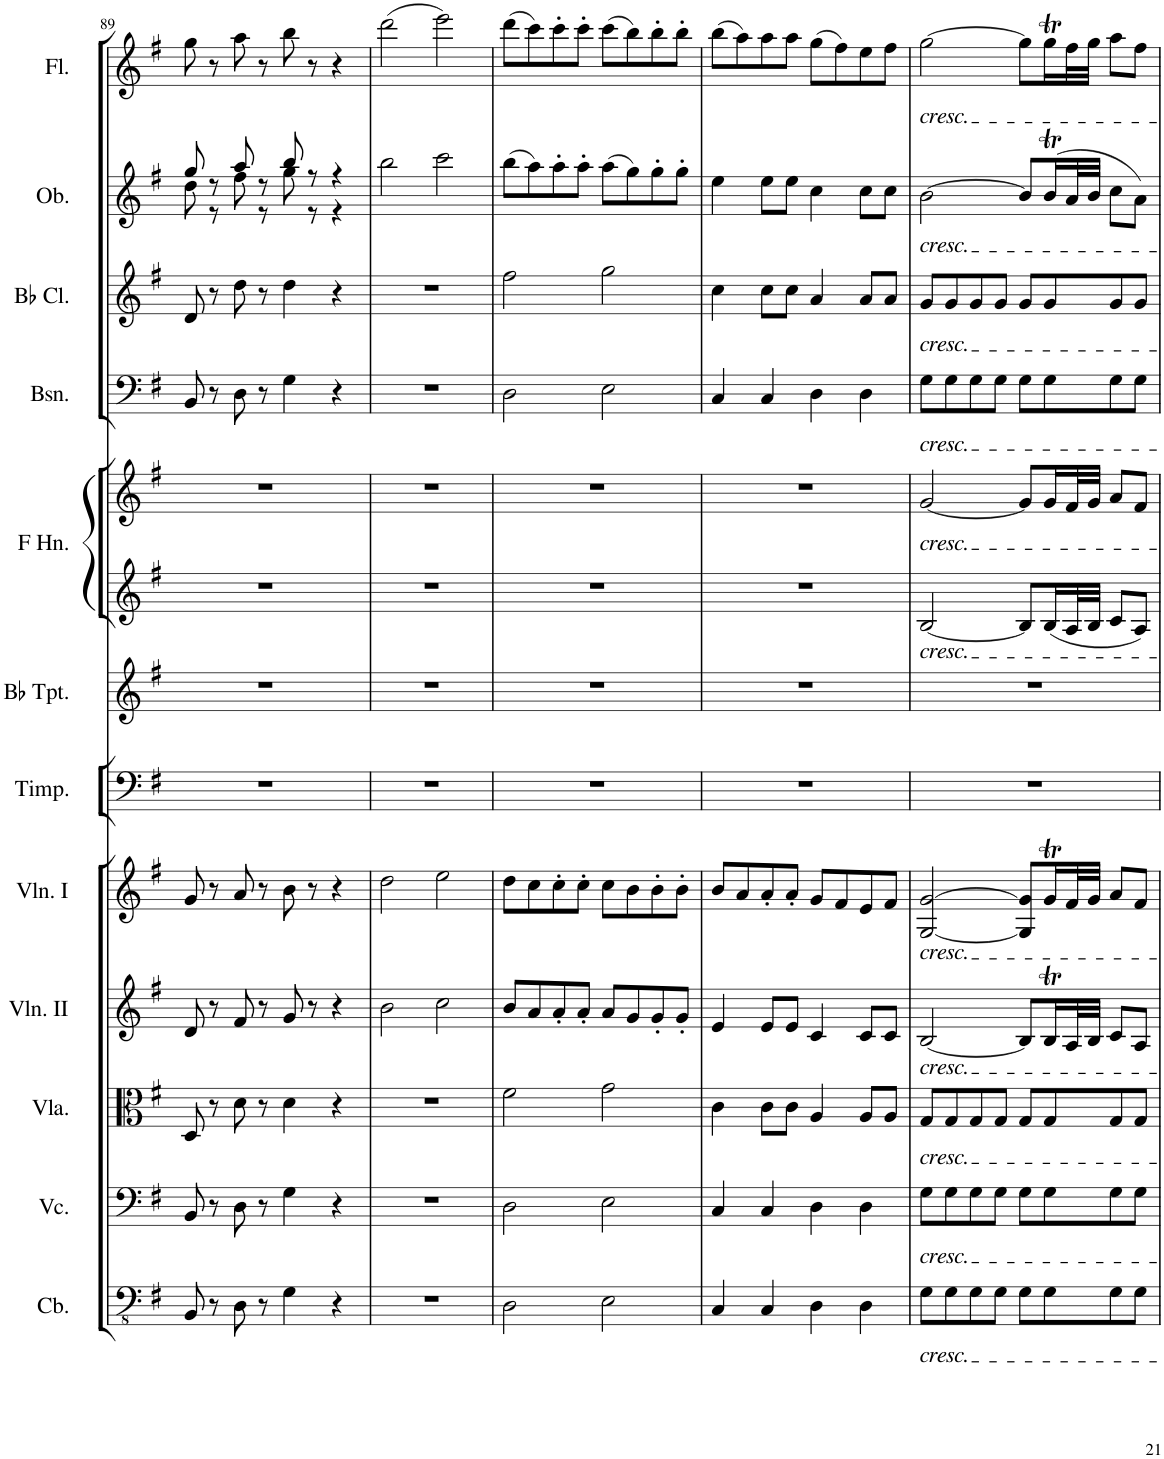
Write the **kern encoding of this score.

**kern	**kern	**kern	**kern	**kern	**kern	**kern	**kern	**kern	**kern	**kern	**kern	**kern
*part12	*part11	*part10	*part9	*part8	*part7	*part6	*part5	*part5	*part4	*part3	*part2	*part1
*staff13	*staff12	*staff11	*staff10	*staff9	*staff8	*staff7	*staff6	*staff5	*staff4	*staff3	*staff2	*staff1
*I"Contrabasses	*I"Violoncellos	*I"Violas	*I"Violins II	*I"Violins I	*I"Timpani	*I"Trumpets in Bb	*I"Horns in F	*	*I"Bassoons	*I"Clarinets in Bb	*I"Oboes	*I"Flutes
*I'Cb.	*I'Vc.	*I'Vla.	*I'Vln. II	*I'Vln. I	*I'Timp.	*	*	*	*I'Bsn.	*	*I'Ob.	*I'Fl.
!!LO:PB:g=z
*clefFv4	*clefF4	*clefC3	*clefG2	*clefG2	*clefF4	*clefG2	*clefG2	*clefG2	*clefF4	*clefG2	*clefG2	*clefG2
*	*	*	*	*	*	*ITrd1c2	*ITrd4c7	*ITrd4c7	*	*ITrd1c2	*	*
*k[f#]	*k[f#]	*k[f#]	*k[f#]	*k[f#]	*k[f#]	*k[f#]	*k[f#]	*k[f#]	*k[f#]	*k[f#]	*k[f#]	*k[f#]
*M4/4	*M4/4	*M4/4	*M4/4	*M4/4	*M4/4	*M4/4	*M4/4	*M4/4	*M4/4	*M4/4	*M4/4	*M4/4
=89	=89	=89	=89	=89	=89	=89	=89	=89	=89	=89	=89	=89
*	*	*	*	*	*	*	*	*	*	*	*^	*
8BBB/	8BB/	8D/	8d/	8g/	1r	1r	1r	1r	8BB/	8d/	8gg/	8dd\	8gg\
8r	8r	8r	8r	8r	.	.	.	.	8r	8r	8r	8r	8r
8DD\	8D\	8d\	8f#/	8a/	.	.	.	.	8D\	8dd\	8aa/	8ff#\	8aa\
8r	8r	8r	8r	8r	.	.	.	.	8r	8r	8r	8r	8r
4GG\	4G\	4d\	8g/	8b\	.	.	.	.	4G\	4dd\	8bb/	8gg\	8bb\
.	.	.	8r	8r	.	.	.	.	.	.	8r	8r	8r
4r	4r	4r	4r	4r	.	.	.	.	4r	4r	4r	4r	4r
*	*	*	*	*	*	*	*	*	*	*	*v	*v	*
=90	=90	=90	=90	=90	=90	=90	=90	=90	=90	=90	=90	=90
1r	1r	1r	2b\	2dd\	1r	1r	1r	1r	1r	1r	2bb\	(2ddd\
.	.	.	2cc\	2ee\	.	.	.	.	.	.	2ccc\	2eee\)
=91	=91	=91	=91	=91	=91	=91	=91	=91	=91	=91	=91	=91
2DD\	2D\	2f#\	8b/L	8dd\L	1r	1r	1r	1r	2D\	2ff#\	(8bb\L	(8ddd\L
.	.	.	8a/	8cc\	.	.	.	.	.	.	8aa\)	8ccc\)
.	.	.	8a'/	8cc'\	.	.	.	.	.	.	8aa'\	8ccc'\
.	.	.	8a'/J	8cc'\J	.	.	.	.	.	.	8aa'\J	8ccc'\J
2EE\	2E\	2g\	8a/L	8cc\L	.	.	.	.	2E\	2gg\	(8aa\L	(8ccc\L
.	.	.	8g/	8b\	.	.	.	.	.	.	8gg\)	8bb\)
.	.	.	8g'/	8b'\	.	.	.	.	.	.	8gg'\	8bb'\
.	.	.	8g'/J	8b'\J	.	.	.	.	.	.	8gg'\J	8bb'\J
=92	=92	=92	=92	=92	=92	=92	=92	=92	=92	=92	=92	=92
4CC/	4C/	4c\	4e/	8b/L	1r	1r	1r	1r	4C/	4cc\	4ee\	(8bb\L
.	.	.	.	8a/	.	.	.	.	.	.	.	8aa\)
4CC/	4C/	8c\L	8e/L	8a'/	.	.	.	.	4C/	8cc\L	8ee\L	8aa\
.	.	8c\J	8e/J	8a'/J	.	.	.	.	.	8cc\J	8ee\J	8aa\J
4DD\	4D\	4A/	4c/	8g/L	.	.	.	.	4D\	4a/	4cc\	(8gg\L
.	.	.	.	8f#/	.	.	.	.	.	.	.	8ff#\)
4DD\	4D\	8A/L	8c/L	8e/	.	.	.	.	4D\	8a/L	8cc\L	8ee\
.	.	8A/J	8c/J	8f#/J	.	.	.	.	.	8a/J	8cc\J	8ff#\J
=93	=93	=93	=93	=93	=93	=93	=93	=93	=93	=93	=93	=93
!	!	!	!	!	!	!	!	!	!	!	!	!LO:TX:b:i:t=cresc.
!	!	!	!	!	!	!	!	!	!	!	!LO:TX:b:i:t=cresc.	!
!	!	!	!	!	!	!	!	!	!	!LO:TX:b:i:t=cresc.	!	!
!	!	!	!	!	!	!	!	!	!LO:TX:b:i:t=cresc.	!	!	!
!	!	!	!	!	!	!	!	!LO:TX:b:i:t=cresc.	!	!	!	!
!	!	!	!	!	!	!	!LO:TX:b:i:t=cresc.	!	!	!	!	!
!	!	!	!	!LO:TX:b:i:t=cresc.	!	!	!	!	!	!	!	!
!	!	!	!LO:TX:b:i:t=cresc.	!	!	!	!	!	!	!	!	!
!	!	!LO:TX:b:i:t=cresc.	!	!	!	!	!	!	!	!	!	!
!	!LO:TX:b:i:t=cresc.	!	!	!	!	!	!	!	!	!	!	!
!LO:TX:b:i:t=cresc.	!	!	!	!	!	!	!	!	!	!	!	!
8GG\L	8G\L	8G/L	[2B/	[2G/ [2g/	1r	1r	[2B/	[2g/	8G\L	8g/L	[2b\	[2gg\
8GG\	8G\	8G/	.	.	.	.	.	.	8G\	8g/	.	.
8GG\	8G\	8G/	.	.	.	.	.	.	8G\	8g/	.	.
8GG\J	8G\J	8G/J	.	.	.	.	.	.	8G\J	8g/J	.	.
8GG\L	8G\L	8G/L	8B/L]	8G/] 8g/]L	.	.	8B/L]	8g/L]	8G\L	8g/L	8b/L]	8gg\L]
8GG\	8G\	8G/	16Bt/L	16gT/L	.	.	16B/L	16g/L	8G\	8g/	(16bt/L	16ggT\L
.	.	.	32A/L	32f#/L	.	.	32A/L	32f#/L	.	.	32a/L	32ff#\L
.	.	.	32B/JJJ	32g/JJJ	.	.	32B/JJJ	32g/JJJ	.	.	32b/JJJ	32gg\JJJ
8GG\	8G\	8G/	8c/L	8a/L	.	.	8c/L	8a/L	8G\	8g/	8cc\L	8aa\L
8GG\J	8G\J	8G/J	8A/J	8f#/J	.	.	8A/J	8f#/J	8G\J	8g/J	8a\J)	8ff#\J
=	=	=	=	=	=	=	=	=	=	=	=	=
*-	*-	*-	*-	*-	*-	*-	*-	*-	*-	*-	*-	*-
